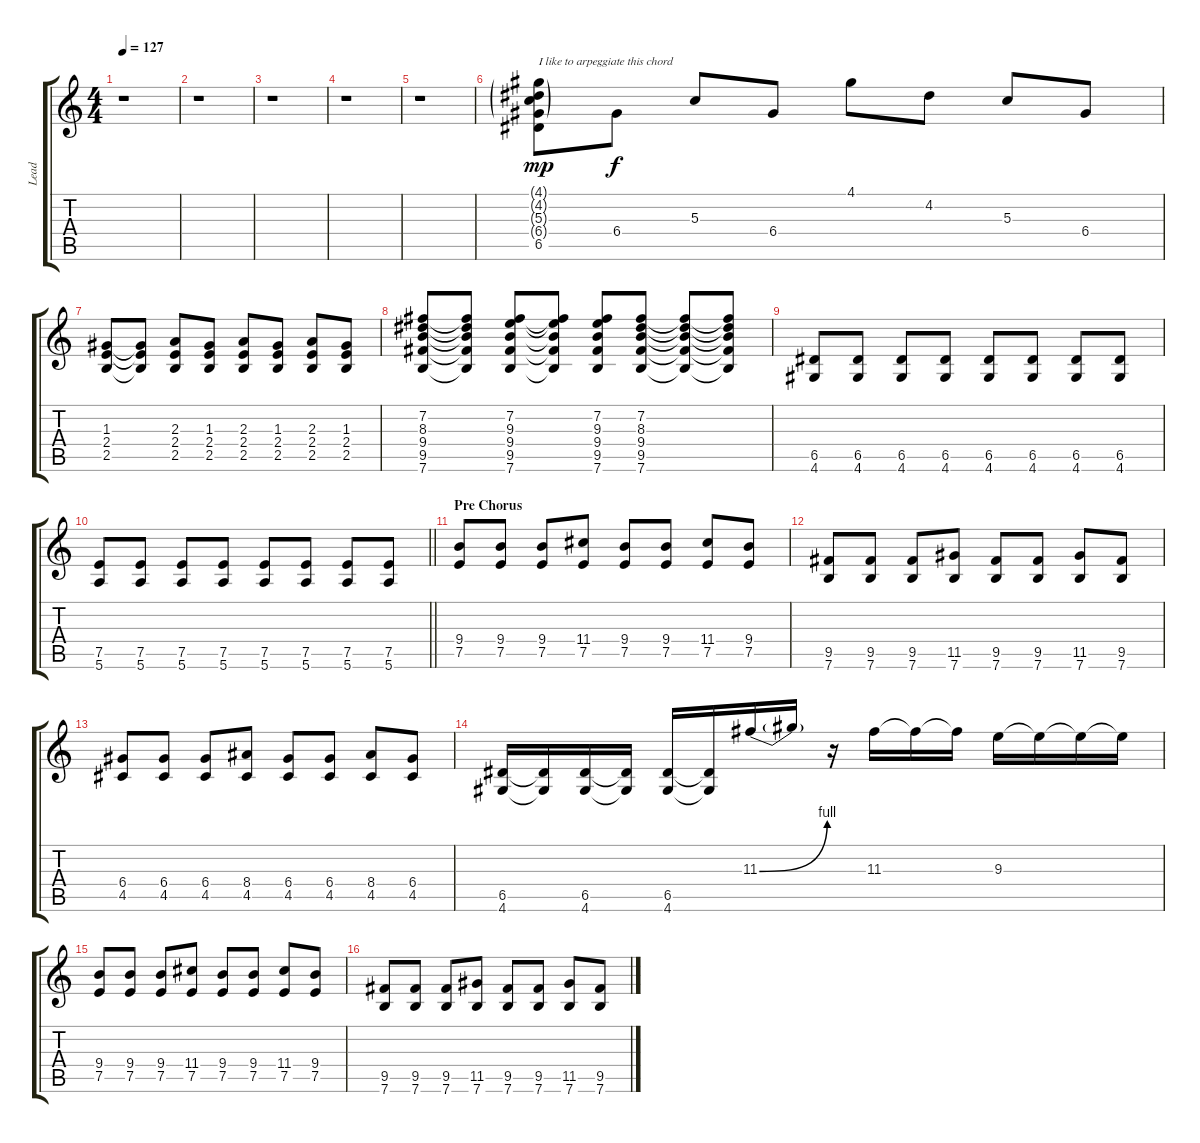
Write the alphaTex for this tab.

\track ("Lead" "Lead") {instrument overdrivenguitar}
\staff {score tabs}
\tuning (E4 B3 G3 D3 A2 E2) {hide}
\ts (4 4)
\tempo 127
\clef g2
\ks c
r.1{dy f} |
r.1 |
r.1 |
r.1 |
r.1 |
(4.1{g} 4.2{g} 5.3{g} 6.4{g} 6.5).8{txt "I like to arpeggiate this chord" dy mp} 6.4.8{dy f} 5.3.8 6.4.8 4.1.8 4.2.8 5.3.8 6.4.8 |
(1.3 2.4 2.5).8 (1.3{t} 2.4{t} 2.5{t}).8 (2.3 2.4 2.5).8 (1.3 2.4 2.5).8 (2.3 2.4 2.5).8 (1.3 2.4 2.5).8 (2.3 2.4 2.5).8 (1.3 2.4 2.5).8 |
(7.2 8.3 9.4 9.5 7.6).8 (7.2{t} 8.3{t} 9.4{t} 9.5{t} 7.6{t}).8 (7.2 9.3 9.4 9.5 7.6).8 (7.2{t} 9.3{t} 9.4{t} 9.5{t} 7.6{t}).8 (7.2 9.3 9.4 9.5 7.6).8 (7.2 8.3 9.4 9.5 7.6).8 (7.2{t} 8.3{t} 9.4{t} 9.5{t} 7.6{t}).8 (7.2{t} 8.3{t} 9.4{t} 9.5{t} 7.6{t}).8 |
(6.5 4.6).8 (6.5 4.6).8 (6.5 4.6).8 (6.5 4.6).8 (6.5 4.6).8 (6.5 4.6).8 (6.5 4.6).8 (6.5 4.6).8 |
\barLineRight lightlight
(7.5 5.6).8 (7.5 5.6).8 (7.5 5.6).8 (7.5 5.6).8 (7.5 5.6).8 (7.5 5.6).8 (7.5 5.6).8 (7.5 5.6).8 |
\section ("" "Pre Chorus")
(9.4 7.5).8{volume 11} (9.4 7.5).8 (9.4 7.5).8 (11.4 7.5).8 (9.4 7.5).8 (9.4 7.5).8 (11.4 7.5).8 (9.4 7.5).8 |
(9.5 7.6).8 (9.5 7.6).8 (9.5 7.6).8 (11.5 7.6).8 (9.5 7.6).8 (9.5 7.6).8 (11.5 7.6).8 (9.5 7.6).8 |
(6.4 4.5).8 (6.4 4.5).8 (6.4 4.5).8 (8.4 4.5).8 (6.4 4.5).8 (6.4 4.5).8 (8.4 4.5).8 (6.4 4.5).8 |
(6.5 4.6).16 (6.5{t} 4.6{t}).16 (6.5 4.6).16 (6.5{t} 4.6{t}).16 (6.5 4.6).16 (6.5{t} 4.6{t}).16 11.3{be (bend 0 0 60 4)}.16{volume 16} 11.3{t}.16 r.16 11.3.16 11.3{t}.16 11.3{t}.16 9.3.16 9.3{t}.16 9.3{t}.16 9.3{t}.16 |
(9.4 7.5).8{volume 11} (9.4 7.5).8 (9.4 7.5).8 (11.4 7.5).8 (9.4 7.5).8 (9.4 7.5).8 (11.4 7.5).8 (9.4 7.5).8 |
(9.5 7.6).8 (9.5 7.6).8 (9.5 7.6).8 (11.5 7.6).8 (9.5 7.6).8 (9.5 7.6).8 (11.5 7.6).8 (9.5 7.6).8
